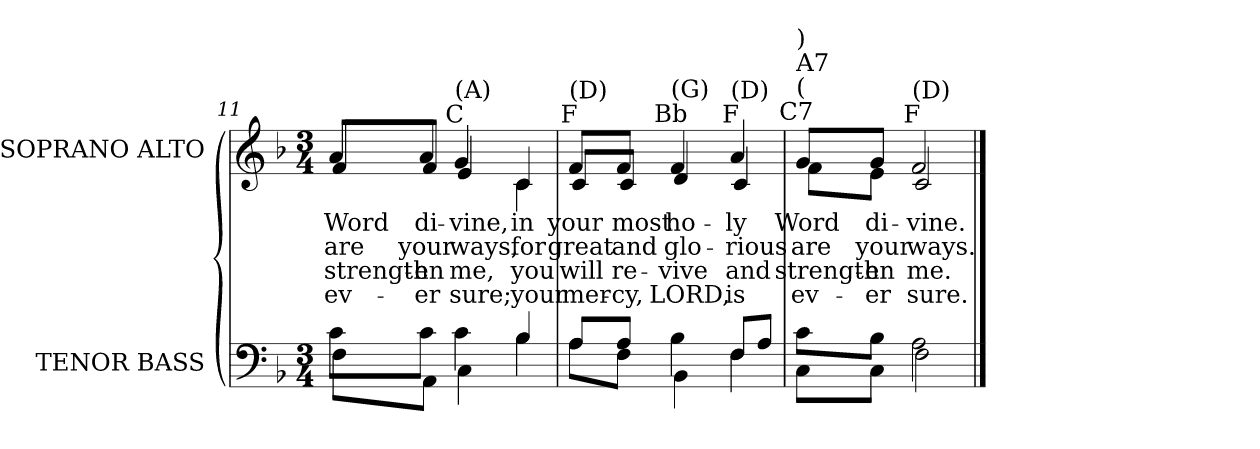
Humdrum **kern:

**kern	**kern	**text	**text	**text	**text
*part2	*part1	*part1	*part1	*part1	*part1
*staff2	*staff1	*staff1	*staff1	*staff1	*staff1
*I"TENOR BASS	*I"SOPRANO ALTO	*	*	*	*
*I'T. B.	*I'S. A.	*	*	*	*
!!LO:LB:g=z
*clefF4	*clefG2	*	*	*	*
*k[b-]	*k[b-]	*	*	*	*
*F:	*F:	*	*	*	*
*M3/4	*M3/4	*	*	*	*
=11	=11	=11	=11	=11	=11
!LO:N:vis=1	!	!	!	!	!
*^	*	*	*	*	*
*	*^	*	*	*	*	*
!	!	!	!	!LO:LY:b:color=#000000	!LO:LY:b:color=#000000	!LO:LY:b:color=#000000	!LO:LY:b:color=#000000
*	*	*	*^	*	*	*	*
2.ryy	8ci\L	8Fi\L	8ai/L	8fi/L	Word	are	strength-	ev-
!	!	!	!	!	!LO:LY:b:color=#000000	!LO:LY:b:color=#000000	!LO:LY:b:color=#000000	!LO:LY:b:color=#000000
.	8ci\J	8AAi\J	8ai/J	8fi/J	di-	your	-en	-er
!	!	!	!LO:TX:a:cj:t=C	!	!	!	!	!
!	!	!	!LO:TX:t=(A)	!	!	!	!	!
!	!	!	!	!	!LO:LY:b:color=#000000	!LO:LY:b:color=#000000	!LO:LY:b:color=#000000	!LO:LY:b:color=#000000
.	4ci\	4Ci\	4gi/	4ei/	-vine,	ways,	me,	sure;
!	!	!	!	!	!LO:LY:b:color=#000000	!LO:LY:b:color=#000000	!LO:LY:b:color=#000000	!LO:LY:b:color=#000000
.	4B-i/	4B-i\	4ci/	4ci\	in	for	you	your
*	*v	*v	*	*	*	*	*	*
=12	=12	=12	=12	=12	=12	=12	=12
*	*^	*	*	*	*	*	*
!	!	!	!LO:TX:a:cj:t=F	!	!	!	!	!
!	!	!	!LO:TX:t=(D)	!	!	!	!	!
!	!	!	!	!	!LO:LY:b:color=#000000	!LO:LY:b:color=#000000	!LO:LY:b:color=#000000	!LO:LY:b:color=#000000
*	*v	*v	*	*	*	*	*	*
8Ai/L	8Ai\L	8fi/L	8ci/L	your	great	will	mer-
!	!	!	!	!LO:LY:b:color=#000000	!LO:LY:b:color=#000000	!LO:LY:b:color=#000000	!LO:LY:b:color=#000000
8Ai/J	8Fi\J	8fi/J	8ci/J	most	and	re-	-cy,
!	!	!LO:TX:a:cj:t=Bb	!	!	!	!	!
!	!	!LO:TX:t=(G)	!	!	!	!	!
!	!	!	!	!LO:LY:b:color=#000000	!LO:LY:b:color=#000000	!LO:LY:b:color=#000000	!LO:LY:b:color=#000000
4B-i\	4BB-i\	4fi/	4di/	ho-	glo-	-vive	LORD,
!	!	!LO:TX:a:cj:t=F	!	!	!	!	!
!	!	!LO:TX:t=(D)	!	!	!	!	!
!	!	!	!	!LO:LY:b:color=#000000	!LO:LY:b:color=#000000	!LO:LY:b:color=#000000	!LO:LY:b:color=#000000
8Fi/L	4Fi\	4ai/	4ci/	-ly	-rious	and	is
8Ai/J	.	.	.	.	.	.	.
=13	=13	=13	=13	=13	=13	=13	=13
!	!	!LO:TX:a:cj:t=C7	!	!	!	!	!
!	!	!LO:TX:t=(	!	!	!	!	!
!	!	!LO:TX:t=A7	!	!	!	!	!
!	!	!LO:TX:t=)	!	!	!	!	!
!	!	!	!	!LO:LY:b:color=#000000	!LO:LY:b:color=#000000	!LO:LY:b:color=#000000	!LO:LY:b:color=#000000
8ci\L	8Ci\L	8gi/L	8fi\L	Word	are	strength-	ev-
!	!	!	!	!LO:LY:b:color=#000000	!LO:LY:b:color=#000000	!LO:LY:b:color=#000000	!LO:LY:b:color=#000000
8B-i\J	8Ci\J	8gi/J	8ei\J	di-	your	-en	-er
!	!	!LO:TX:a:cj:t=F	!	!	!	!	!
!	!	!LO:TX:t=(D)	!	!	!	!	!
!	!	!	!	!LO:LY:b:color=#000000	!LO:LY:b:color=#000000	!LO:LY:b:color=#000000	!LO:LY:b:color=#000000
2Ai\	2Fi\	2fi/	2ci/	-vine.	ways.	me.	sure.
*v	*v	*	*	*	*	*	*
*	*v	*v	*	*	*	*
==	==	==	==	==	==
*-	*-	*-	*-	*-	*-
